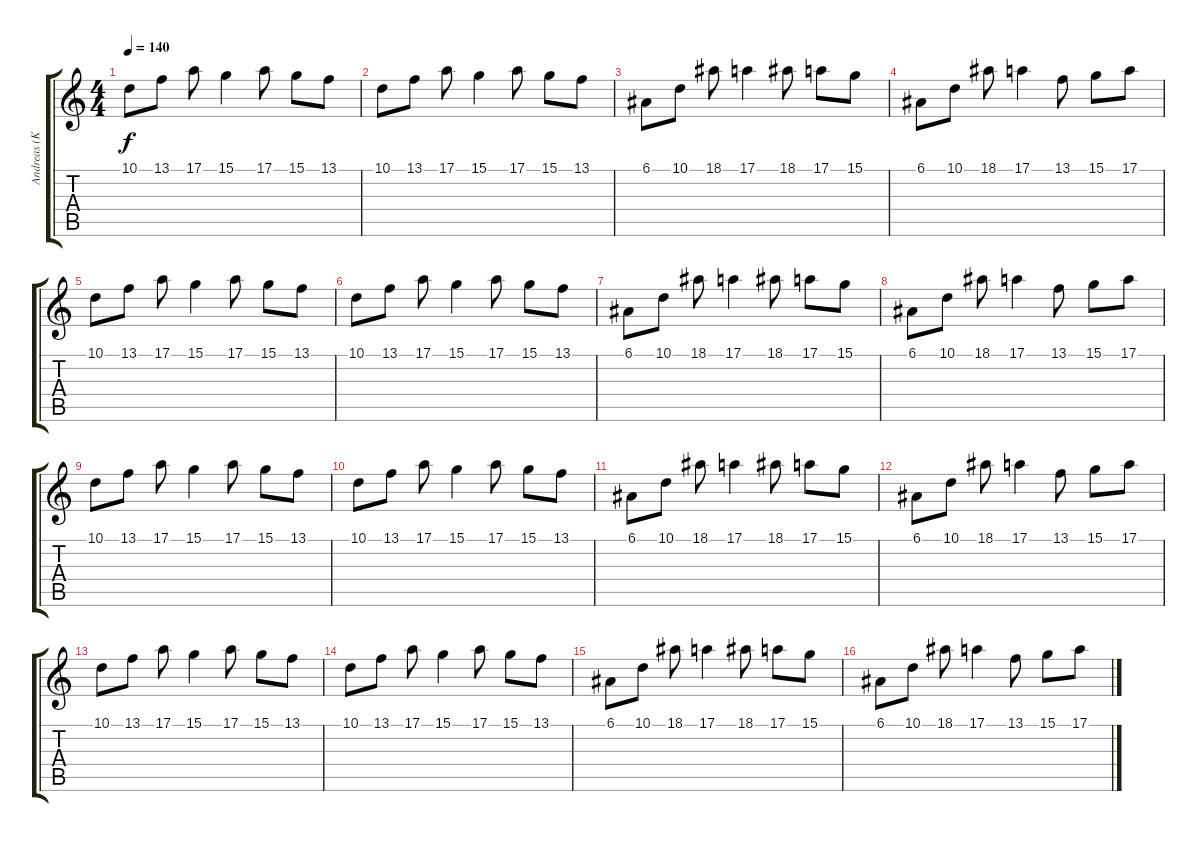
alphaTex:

\track ("Andreas (Keyboard)" "Andreas (K") {instrument orchestralharp}
\staff {score tabs}
\tuning (E4 B3 G3 D3 A2 E2) {hide}
\ts (4 4)
\tempo 140
\clef g2
\ks c
10.1.8{dy f instrument orchestralharp} 13.1.8 17.1.8 15.1.4 17.1.8 15.1.8 13.1.8 |
10.1.8 13.1.8 17.1.8 15.1.4 17.1.8 15.1.8 13.1.8 |
6.1.8 10.1.8 18.1.8 17.1.4 18.1.8 17.1.8 15.1.8 |
6.1.8 10.1.8 18.1.8 17.1.4 13.1.8 15.1.8 17.1.8 |
10.1.8 13.1.8 17.1.8 15.1.4 17.1.8 15.1.8 13.1.8 |
10.1.8 13.1.8 17.1.8 15.1.4 17.1.8 15.1.8 13.1.8 |
6.1.8 10.1.8 18.1.8 17.1.4 18.1.8 17.1.8 15.1.8 |
6.1.8 10.1.8 18.1.8 17.1.4 13.1.8 15.1.8 17.1.8 |
10.1.8 13.1.8 17.1.8 15.1.4 17.1.8 15.1.8 13.1.8 |
10.1.8 13.1.8 17.1.8 15.1.4 17.1.8 15.1.8 13.1.8 |
6.1.8 10.1.8 18.1.8 17.1.4 18.1.8 17.1.8 15.1.8 |
6.1.8 10.1.8 18.1.8 17.1.4 13.1.8 15.1.8 17.1.8 |
10.1.8 13.1.8 17.1.8 15.1.4 17.1.8 15.1.8 13.1.8 |
10.1.8 13.1.8 17.1.8 15.1.4 17.1.8 15.1.8 13.1.8 |
6.1.8 10.1.8 18.1.8 17.1.4 18.1.8 17.1.8 15.1.8 |
6.1.8 10.1.8 18.1.8 17.1.4 13.1.8 15.1.8 17.1.8
